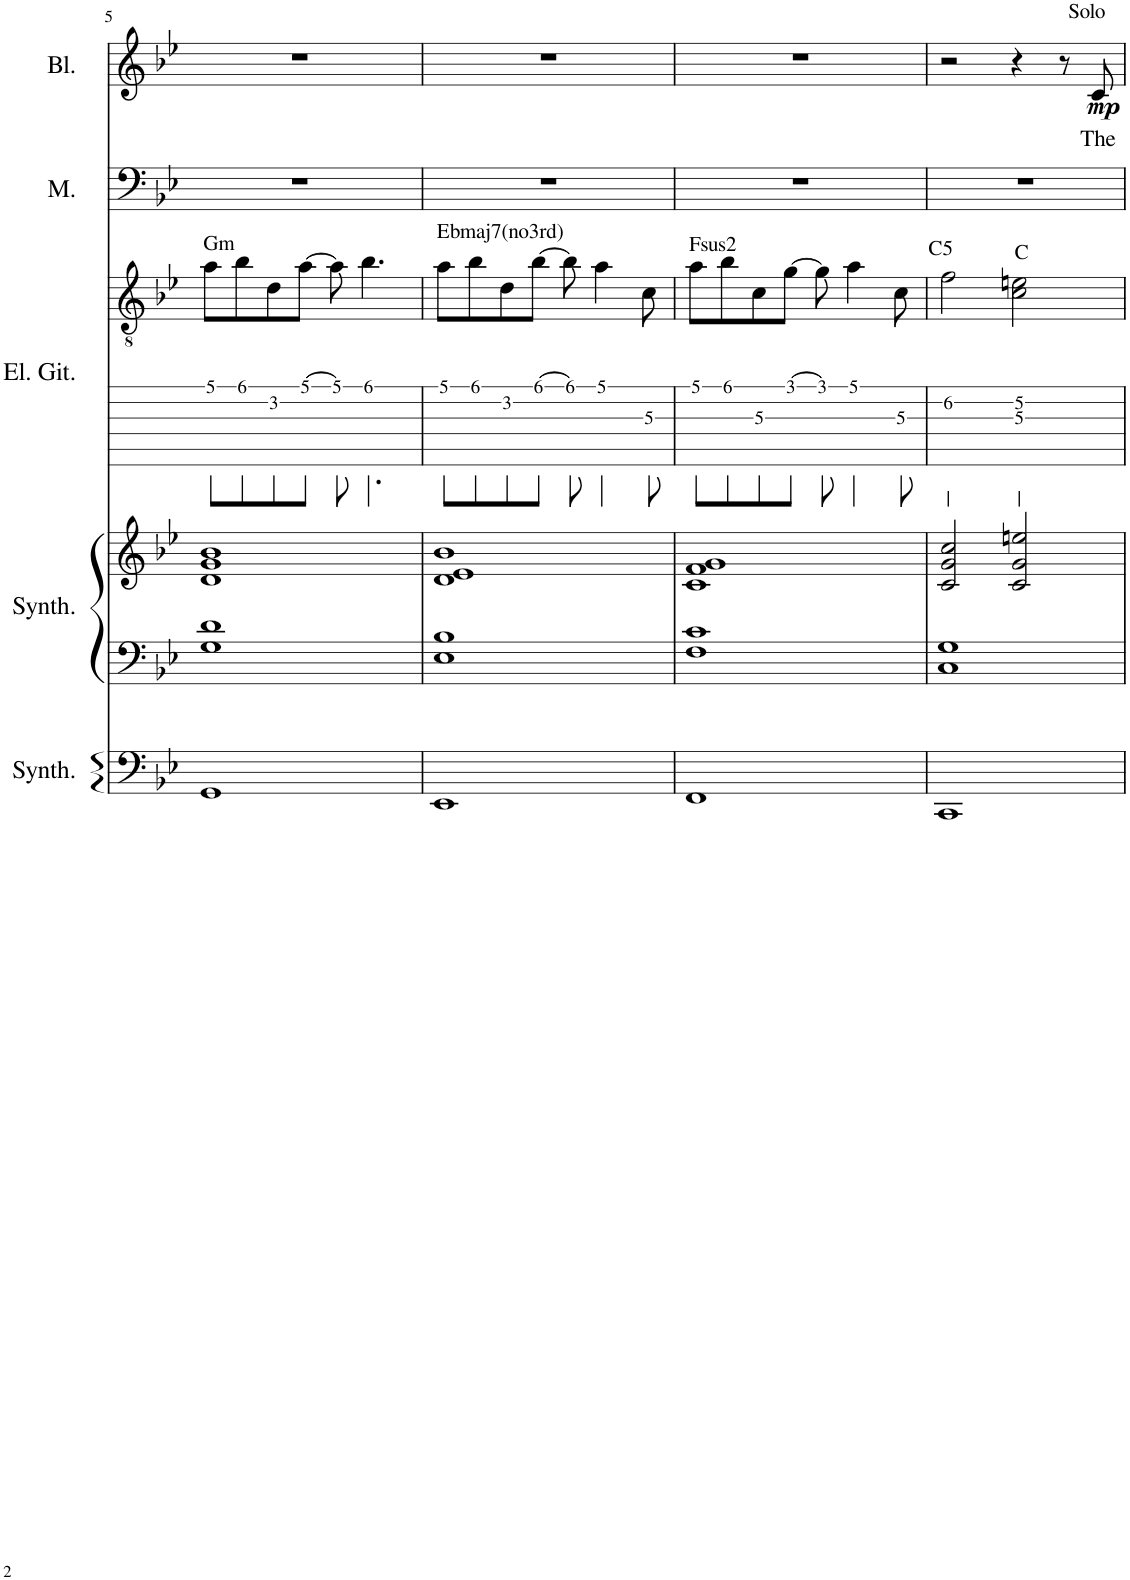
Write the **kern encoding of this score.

**kern	**kern	**kern	**kern	**kern	**kern	**kern	**text	**dynam
*part5	*part4	*part4	*part3	*part3	*part2	*part1	*part1	*part1
*staff7	*staff6	*staff5	*staff4	*staff3	*staff2	*staff1	*staff1	*staff1
*I"Bass synthesizer	*I"Metaalachtige synthesizer	*	*I"Elektrische gitaar	*	*I"Mannenstemmen	*I"Vrouwenstemmen	*	*
*I'Synth.	*I'Synth.	*	*I'El. Git.	*	*I'M.	*	*	*
!!LO:PB:g=z
*clefF4	*clefF4	*clefG2	*	*clefGv2	*clefF4	*clefG2	*	*
*k[b-e-]	*k[b-e-]	*k[b-e-]	*k[b-e-]	*k[b-e-]	*k[b-e-]	*k[b-e-]	*	*
*M2/2	*M2/2	*M2/2	*M2/2	*M2/2	*M2/2	*M2/2	*	*
*met(c|)	*met(c|)	*met(c|)	*met(c|)	*met(c|)	*met(c|)	*met(c|)	*	*
=5	=5	=5	=5	=5	=5	=5	=5	=5
!	!	!	!	!LO:TX:a:t=Gm	!	!	!	!
1GG	1G 1d	1d 1g 1b-	8a\L	8a\L	1r	1r	.	.
.	.	.	8b-\	8b-\	.	.	.	.
.	.	.	8d\	8d\	.	.	.	.
.	.	.	[8a\J	[8a\J	.	.	.	.
.	.	.	8a\]	8a\]	.	.	.	.
.	.	.	4.b-\	4.b-\	.	.	.	.
=6	=6	=6	=6	=6	=6	=6	=6	=6
!	!	!	!	!LO:TX:a:t=Ebmaj7(no3rd)	!	!	!	!
1EE-	1E- 1B-	1d 1e- 1b-	8a\L	8a\L	1r	1r	.	.
.	.	.	8b-\	8b-\	.	.	.	.
.	.	.	8d\	8d\	.	.	.	.
.	.	.	[8b-\J	[8b-\J	.	.	.	.
.	.	.	8b-\]	8b-\]	.	.	.	.
.	.	.	4a\	4a\	.	.	.	.
.	.	.	8c\	8c\	.	.	.	.
=7	=7	=7	=7	=7	=7	=7	=7	=7
!	!	!	!	!LO:TX:a:t=Fsus2	!	!	!	!
1FF	1F 1c	1c 1f 1g	8a\L	8a\L	1r	1r	.	.
.	.	.	8b-\	8b-\	.	.	.	.
.	.	.	8c\	8c\	.	.	.	.
.	.	.	[8g\J	[8g\J	.	.	.	.
.	.	.	8g\]	8g\]	.	.	.	.
.	.	.	4a\	4a\	.	.	.	.
.	.	.	8c\	8c\	.	.	.	.
=8	=8	=8	=8	=8	=8	=8	=8	=8
!	!	!	!	!LO:TX:a:t=C5	!	!	!	!
1CC	1C 1G	2c/ 2g/ 2cc/	2f\	2f\	1r	2r	.	.
!	!	!	!	!LO:TX:a:t=C	!	!	!	!
.	.	2c/ 2g/ 2een/	2c\ 2en\	2c\ 2en\	.	4r	.	.
.	.	.	.	.	.	8r	.	.
!	!	!	!	!	!	!LO:TX:a:t=Solo	!	!
!	!	!	!	!	!	!	!LO:LY:b	!LO:DY:b
.	.	.	.	.	.	8c/	The	mp
=	=	=	=	=	=	=	=	=
*-	*-	*-	*-	*-	*-	*-	*-	*-
